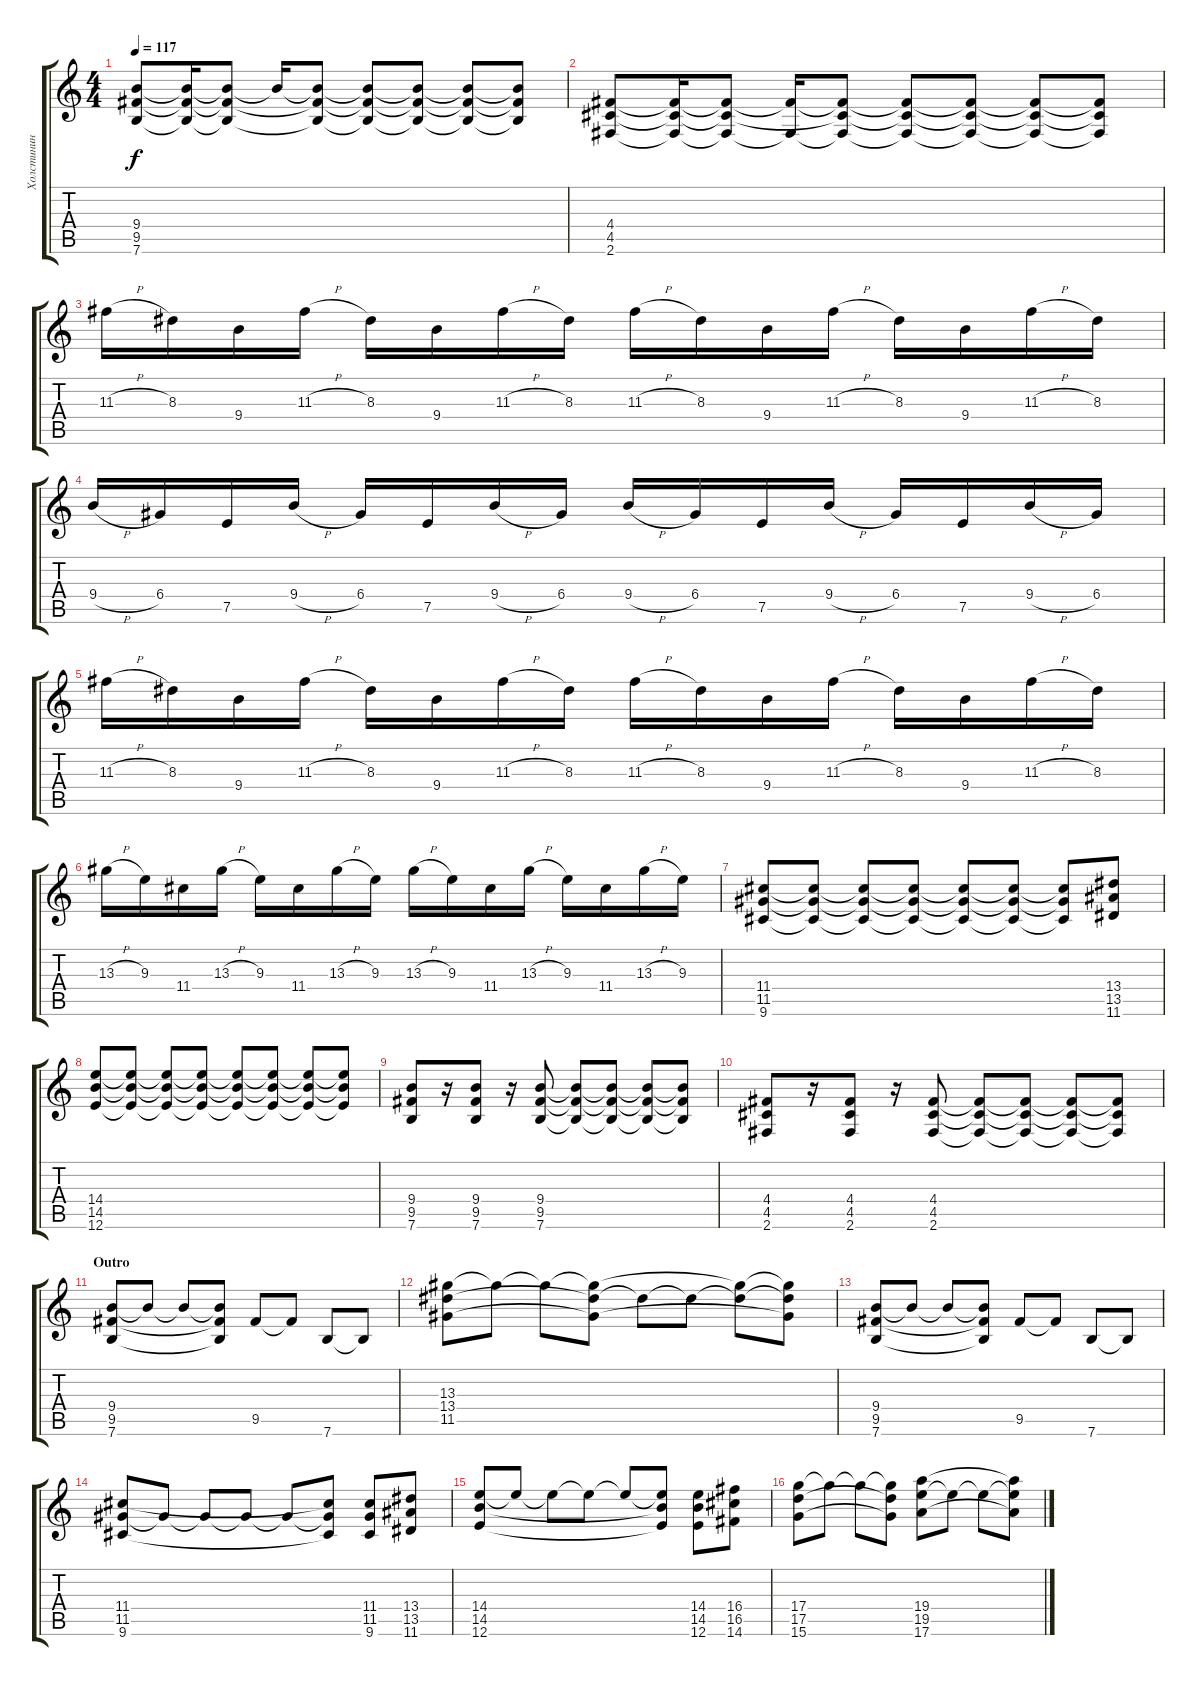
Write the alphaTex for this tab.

\track ("Холстинин (Guitar 1)" "Холстинин ") {instrument distortionguitar}
\staff {score tabs}
\tuning (E4 B3 G3 D3 A2 E2) {hide}
\ts (4 4)
\tempo 117
\clef g2
\ks c
(9.4 9.5 7.6).8{dy f} (9.4{t} 9.5{t} 7.6{t}).16 (9.4{t} 9.5{t} 7.6{t}).8 9.4{t}.16 (9.4{t} 9.5{t} 7.6{t}).8 (9.4{t} 9.5{t} 7.6{t}).8 (9.4{t} 9.5{t} 7.6{t}).8 (9.4{t} 9.5{t} 7.6{t}).8 (9.4{t} 9.5{t} 7.6{t}).8 |
(4.4 4.5 2.6).8 (4.4{t} 4.5{t} 2.6{t}).16 (4.4{t} 4.5{t} 2.6{t}).8 (4.4{t} 2.6{t}).16 (4.4{t} 4.5{t} 2.6{t}).8 (4.4{t} 4.5{t} 2.6{t}).8 (4.4{t} 4.5{t} 2.6{t}).8 (4.4{t} 4.5{t} 2.6{t}).8 (4.4{t} 4.5{t} 2.6{t}).8 |
11.3{h}.16 8.3.16 9.4.16 11.3{h}.16 8.3.16 9.4.16 11.3{h}.16 8.3.16 11.3{h}.16 8.3.16 9.4.16 11.3{h}.16 8.3.16 9.4.16 11.3{h}.16 8.3.16 |
9.4{h}.16 6.4.16 7.5.16 9.4{h}.16 6.4.16 7.5.16 9.4{h}.16 6.4.16 9.4{h}.16 6.4.16 7.5.16 9.4{h}.16 6.4.16 7.5.16 9.4{h}.16 6.4.16 |
11.3{h}.16 8.3.16 9.4.16 11.3{h}.16 8.3.16 9.4.16 11.3{h}.16 8.3.16 11.3{h}.16 8.3.16 9.4.16 11.3{h}.16 8.3.16 9.4.16 11.3{h}.16 8.3.16 |
13.3{h}.16 9.3.16 11.4.16 13.3{h}.16 9.3.16 11.4.16 13.3{h}.16 9.3.16 13.3{h}.16 9.3.16 11.4.16 13.3{h}.16 9.3.16 11.4.16 13.3{h}.16 9.3.16 |
(11.4 11.5 9.6).8 (11.4{t} 11.5{t} 9.6{t}).8 (11.4{t} 11.5{t} 9.6{t}).8 (11.4{t} 11.5{t} 9.6{t}).8 (11.4{t} 11.5{t} 9.6{t}).8 (11.4{t} 11.5{t} 9.6{t}).8 (11.4{t} 11.5{t} 9.6{t}).8 (13.4 13.5 11.6).8 |
(14.4 14.5 12.6).8 (14.4{t} 14.5{t} 12.6{t}).8 (14.4{t} 14.5{t} 12.6{t}).8 (14.4{t} 14.5{t} 12.6{t}).8 (14.4{t} 14.5{t} 12.6{t}).8 (14.4{t} 14.5{t} 12.6{t}).8 (14.4{t} 14.5{t} 12.6{t}).8 (14.4{t} 14.5{t} 12.6{t}).8 |
(9.4 9.5 7.6).8 r.16 (9.4 9.5 7.6).8 r.16 (9.4 9.5 7.6).8 (9.4{t} 9.5{t} 7.6{t}).8 (9.4{t} 9.5{t} 7.6{t}).8 (9.4{t} 9.5{t} 7.6{t}).8 (9.4{t} 9.5{t} 7.6{t}).8 |
(4.4 4.5 2.6).8 r.16 (4.4 4.5 2.6).8 r.16 (4.4 4.5 2.6).8 (4.4{t} 4.5{t} 2.6{t}).8 (4.4{t} 4.5{t} 2.6{t}).8 (4.4{t} 4.5{t} 2.6{t}).8 (4.4{t} 4.5{t} 2.6{t}).8 |
\section ("" "Outro")
(9.4 9.5 7.6).8 9.4{t}.8 9.4{t}.8 (9.4{t} 9.5{t} 7.6{t}).8 9.5.8 9.5{t}.8 7.6.8 7.6{t}.8 |
(13.3 13.4 11.5).8 13.3{t}.8 13.3{t}.8 (13.3{t} 13.4{t} 11.5{t}).8 13.4{t}.8 13.4{t}.8 (13.3{t} 13.4{t}).8 (13.3{t} 13.4{t} 11.5{t}).8 |
(9.4 9.5 7.6).8 9.4{t}.8 9.4{t}.8 (9.4{t} 9.5{t} 7.6{t}).8 9.5.8 9.5{t}.8 7.6.8 7.6{t}.8 |
(11.4 11.5 9.6).8 11.5{t}.8 11.5{t}.8 11.5{t}.8 11.5{t}.8 (11.4{t} 11.5{t} 9.6{t}).8 (11.4 11.5 9.6).8 (13.4 13.5 11.6).8 |
(14.4 14.5 12.6).8 14.4{t}.8 14.4{t}.8 14.4{t}.8 14.4{t}.8 (14.4{t} 14.5{t} 12.6{t}).8 (14.4 14.5 12.6).8 (16.4 16.5 14.6).8 |
(17.4 17.5 15.6).8 17.4{t}.8 17.4{t}.8 (17.4{t} 17.5{t} 15.6{t}).8 (19.4 19.5 17.6).8 19.5{t}.8 19.5{t}.8 (19.4{t} 19.5{t} 17.6{t}).8
